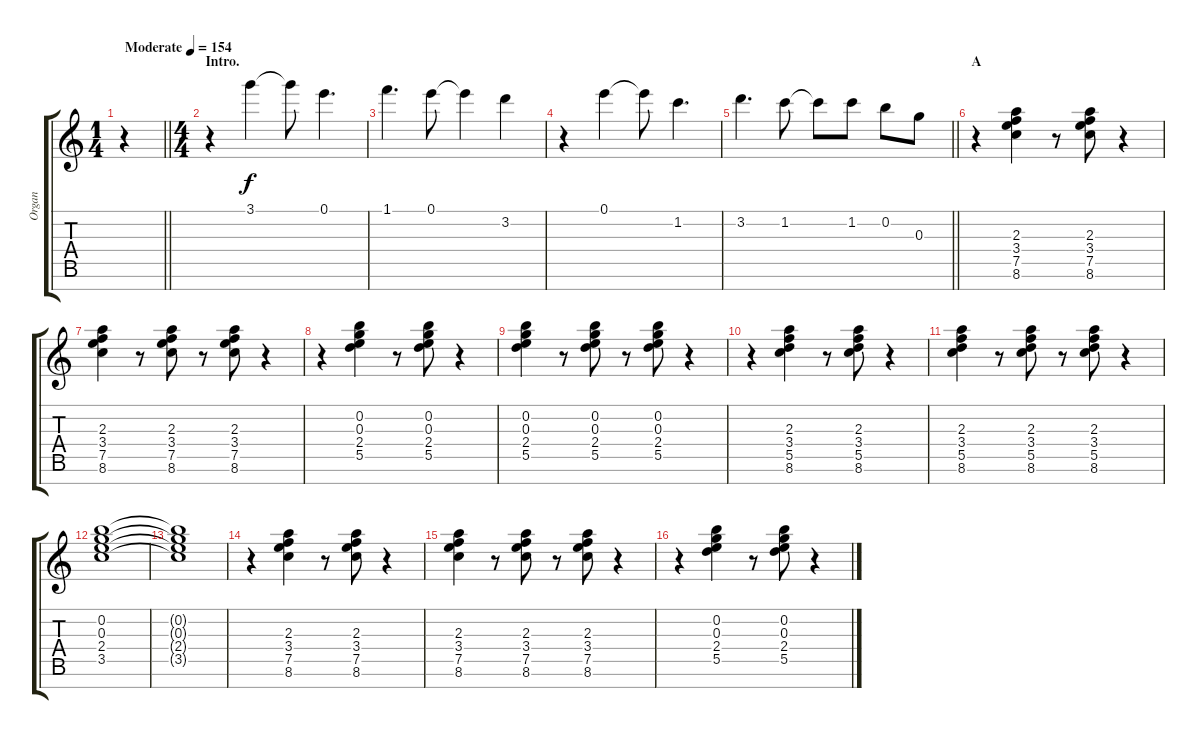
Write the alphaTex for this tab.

\track ("Organ" "Organ") {instrument rockorgan}
\staff {score tabs}
\tuning (E6 B5 G5 D5 A4 E4 B3) {hide}
\ts (1 4)
\tempo (154 "Moderate")
\clef g2
\barLineRight lightlight
\ks c
r.4{dy f instrument rockorgan} |
\ts (4 4)
\section ("" "Intro.")
r.4 3.1.4 3.1{t}.8 0.1.4{d} |
1.1.4{d} 0.1.8 0.1{t}.4 3.2.4 |
r.4 0.1.4 0.1{t}.8 1.2.4{d} |
\barLineRight lightlight
3.2.4{d} 1.2.8 1.2{t}.8 1.2.8 0.2.8 0.3.8 |
\section ("" "A")
r.4 (2.3 3.4 7.5 8.6).4 r.8 (2.3 3.4 7.5 8.6).8 r.4 |
(2.3 3.4 7.5 8.6).4 r.8 (2.3 3.4 7.5 8.6).8 r.8 (2.3 3.4 7.5 8.6).8 r.4 |
r.4 (0.2 0.3 2.4 5.5).4 r.8 (0.2 0.3 2.4 5.5).8 r.4 |
(0.2 0.3 2.4 5.5).4 r.8 (0.2 0.3 2.4 5.5).8 r.8 (0.2 0.3 2.4 5.5).8 r.4 |
r.4 (2.3 3.4 5.5 8.6).4 r.8 (2.3 3.4 5.5 8.6).8 r.4 |
(2.3 3.4 5.5 8.6).4 r.8 (2.3 3.4 5.5 8.6).8 r.8 (2.3 3.4 5.5 8.6).8 r.4 |
(0.2 0.3 2.4 3.5).1 |
(0.2{t} 0.3{t} 2.4{t} 3.5{t}).1 |
r.4 (2.3 3.4 7.5 8.6).4 r.8 (2.3 3.4 7.5 8.6).8 r.4 |
(2.3 3.4 7.5 8.6).4 r.8 (2.3 3.4 7.5 8.6).8 r.8 (2.3 3.4 7.5 8.6).8 r.4 |
r.4 (0.2 0.3 2.4 5.5).4 r.8 (0.2 0.3 2.4 5.5).8 r.4
